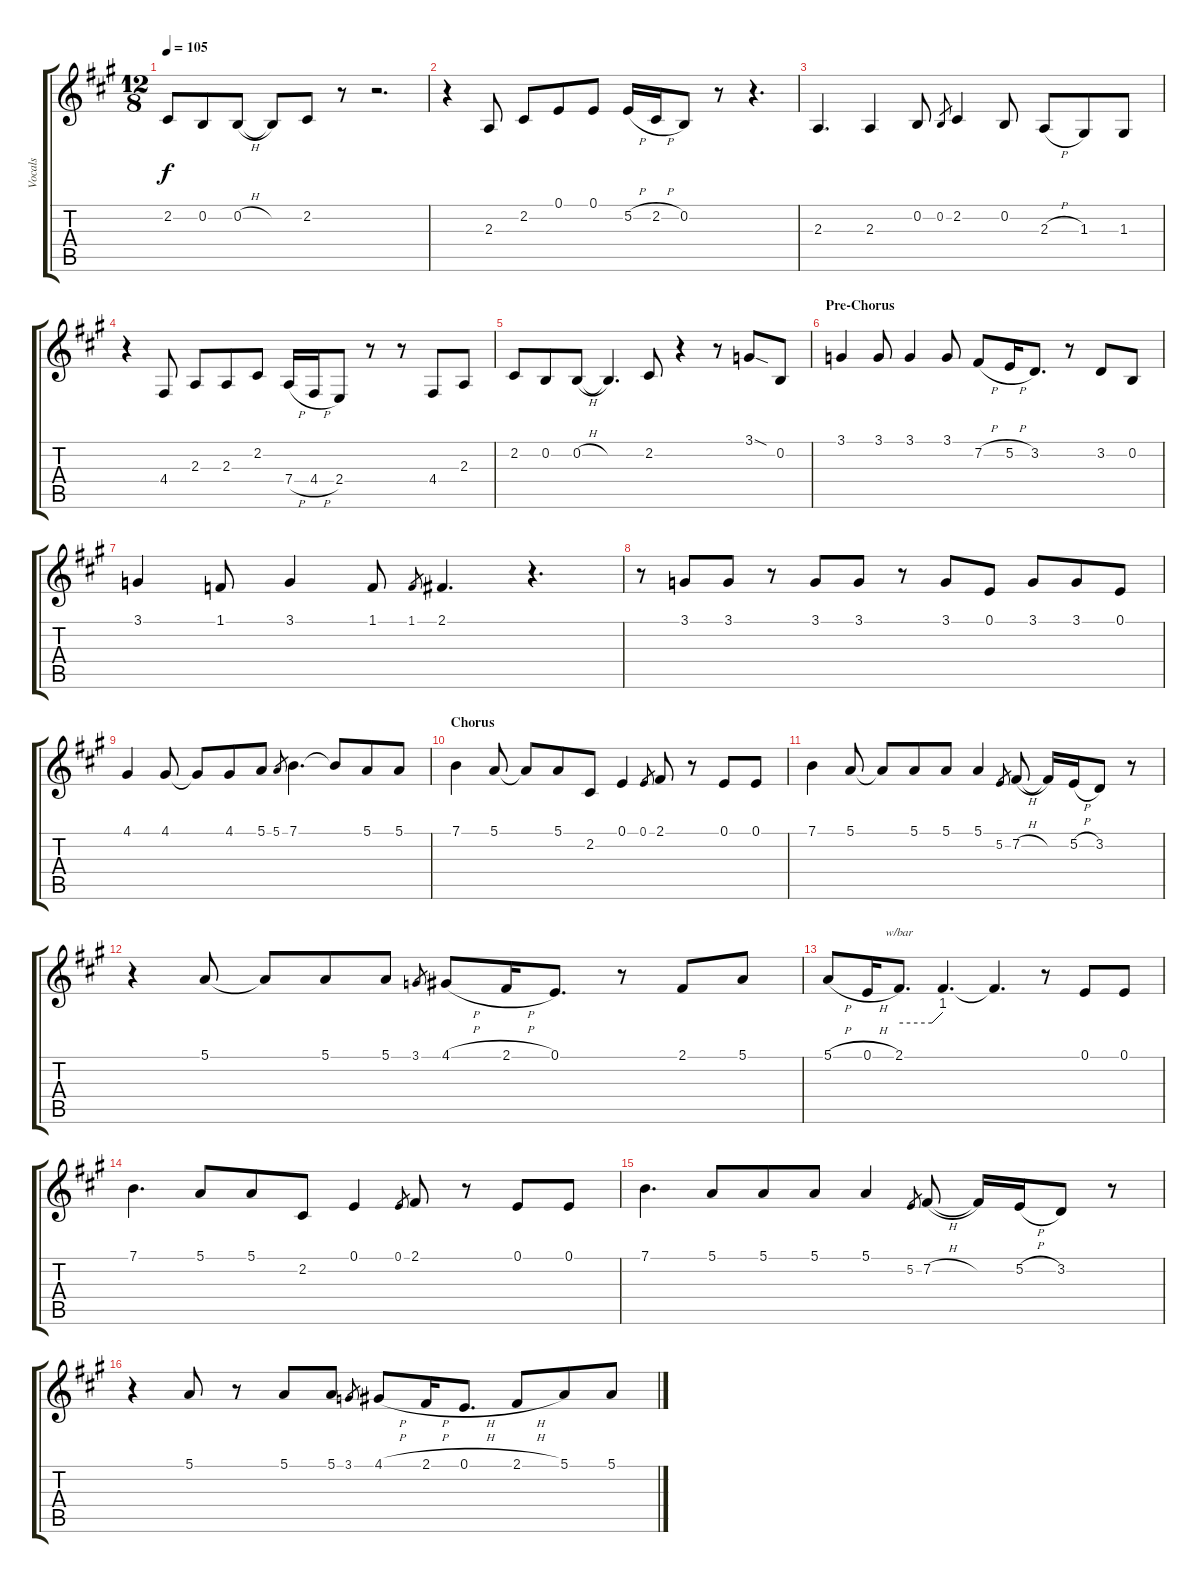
\track ("Vocals" "Vocals") {instrument altosax}
\staff {score tabs}
\tuning (E4 B3 G3 D3 A2 E2) {hide}
\ts (12 8)
\tempo 105
\clef g2
\ks a
2.2.8{dy f} 0.2.8 0.2{h}.8 0.2{t}.8 2.2.8 r.8 r.2{d} |
r.4 2.3.8 2.2.8 0.1.8 0.1.8 5.2{h}.16 2.2{h}.16 0.2.8 r.8 r.4{d} |
2.3.4{d} 2.3.4 0.2.8 0.2.8{gr} 2.2.4 0.2.8 2.3{h}.8 1.3.8 1.3.8 |
r.4 4.4.8 2.3.8 2.3.8 2.2.8 7.4{h}.16 4.4{h}.16 2.4.8 r.8 r.8 4.4.8 2.3.8 |
2.2.8 0.2.8 0.2{h}.8 0.2{t}.4{d} 2.2.8 r.4 r.8 3.1{sod}.8 0.2.8 |
\section ("" "Pre-Chorus")
3.1.4 3.1.8 3.1.4 3.1.8 7.2{h}.8 5.2{h}.16 3.2.8{d} r.8 3.2.8 0.2.8 |
3.1.4 1.1.8 3.1.4 1.1.8 1.1.8{gr} 2.1.4{d} r.4{d} |
r.8 3.1.8 3.1.8 r.8 3.1.8 3.1.8 r.8 3.1.8 0.1.8 3.1.8 3.1.8 0.1.8 |
4.1.4 4.1.8 4.1{t}.8 4.1.8 5.1.8 5.1.8{gr} 7.1.4{d} 7.1{t}.8 5.1.8 5.1.8 |
\section ("" "Chorus")
7.1.4 5.1.8 5.1{t}.8 5.1.8 2.2.8 0.1.4 0.1.8{gr} 2.1.8 r.8 0.1.8 0.1.8 |
7.1.4 5.1.8 5.1{t}.8 5.1.8 5.1.8 5.1.4 5.2.8{gr} 7.2{h}.8 7.2{t}.16 5.2{h}.16 3.2.8 r.8 |
r.4 5.1.8 5.1{t}.8 5.1.8 5.1.8 3.1.8{gr} 4.1{h}.8 2.1{h}.16 0.1.8{d} r.8 2.1.8 5.1.8 |
5.1{h}.8 0.1{h}.16 2.1.8{d tbe (custom default 0 0 45 0 60 4)} 2.1{t}.4{d} 2.1{t}.4{d} r.8 0.1.8 0.1.8 |
7.1.4{d} 5.1.8 5.1.8 2.2.8 0.1.4 0.1.8{gr} 2.1.8 r.8 0.1.8 0.1.8 |
7.1.4{d} 5.1.8 5.1.8 5.1.8 5.1.4 5.2.8{gr} 7.2{h}.8 7.2{t}.16 5.2{h}.16 3.2.8 r.8 |
r.4 5.1.8 r.8 5.1.8 5.1.8 3.1.8{gr} 4.1{h}.8 2.1{h}.16 0.1{h}.8{d} 2.1{h}.8 5.1.8 5.1.8
